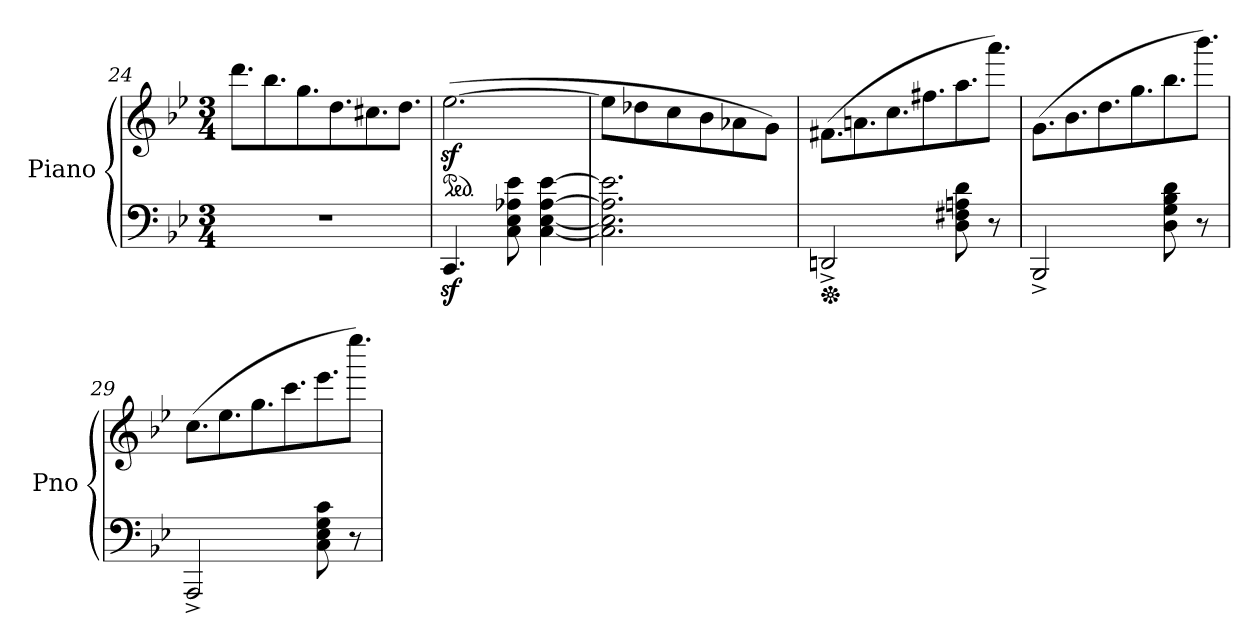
**kern	**kern
*part1	*part1
*staff2	*staff1
*I"Piano	*
*I'Pno	*
!!LO:LB:g=z
*clefF4	*clefG2
*k[b-e-]	*k[b-e-]
*B-:	*B-:
*M3/4	*M3/4
*	*Xtuplet
=24	=24
2.r	12.ddd\L
.	12.bb-\
.	12.gg\
.	12.dd\
.	12.cc#X\
.	12.dd\J
=25	=25
*	*ped
4.CCz</	([2.ee-z<\
8C\ 8E-\ 8A-X\ 8e-\	.
[4C\ [4E-\ [4A-\ [4e-\	.
=26	=26
2.C\] 2.E-\] 2.A-\] 2.e-\]	8ee-\L]
.	8dd-X\
.	8cc\
.	8b-\
.	8a-X\
.	8g\J)
=27	=27
*Xped	*
2DDn^/	(12.f#X\L
.	12.an\
.	12.cc\
.	12.ff#X\
8D\ 8F#X\ 8An\ 8d\	12.aa\
8r	12.aaa\J)
=28	=28
2BBB-^/	(12.g\L
.	12.b-\
.	12.dd\
.	12.gg\
8D\ 8G\ 8B-\ 8d\	12.bb-\
8r	12.bbb-\J)
=29	=29
2AAA^/	(12.cc\L
.	12.ee-\
.	12.gg\
.	12.ccc\
8C\ 8E-\ 8G\ 8c\	12.eee-\
8r	12.eeee-\J)
=	=
*-	*-
